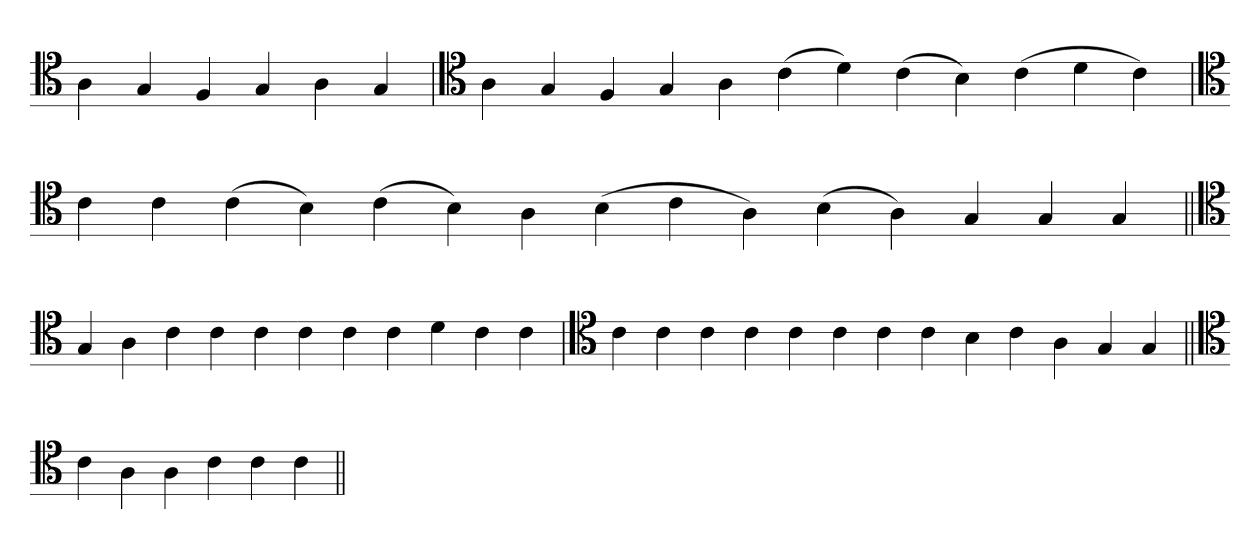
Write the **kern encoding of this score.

**kern
*part1
*staff1
*clefC4
=
4A
4G
4F
4G
4A
4G
='
*clefC4
4A
4G
4F
4G
4A
(4c
4d)
(4c
4B)
(4c
4d
4c)
='
*clefC4
4c
4c
(4c
4B)
(4c
4B)
4A
(4B
4c
4A)
(4B
4A)
4G
4G
4G
=||
*clefC4
4G
4A
4c
4c
4c
4c
4c
4c
4d
4c
4c
=
*clefC4
4c
4c
4c
4c
4c
4c
4c
4c
4B
4c
4A
4G
4G
=||
*clefC4
4c
4A
4A
4c
4c
4c
=||
*-
